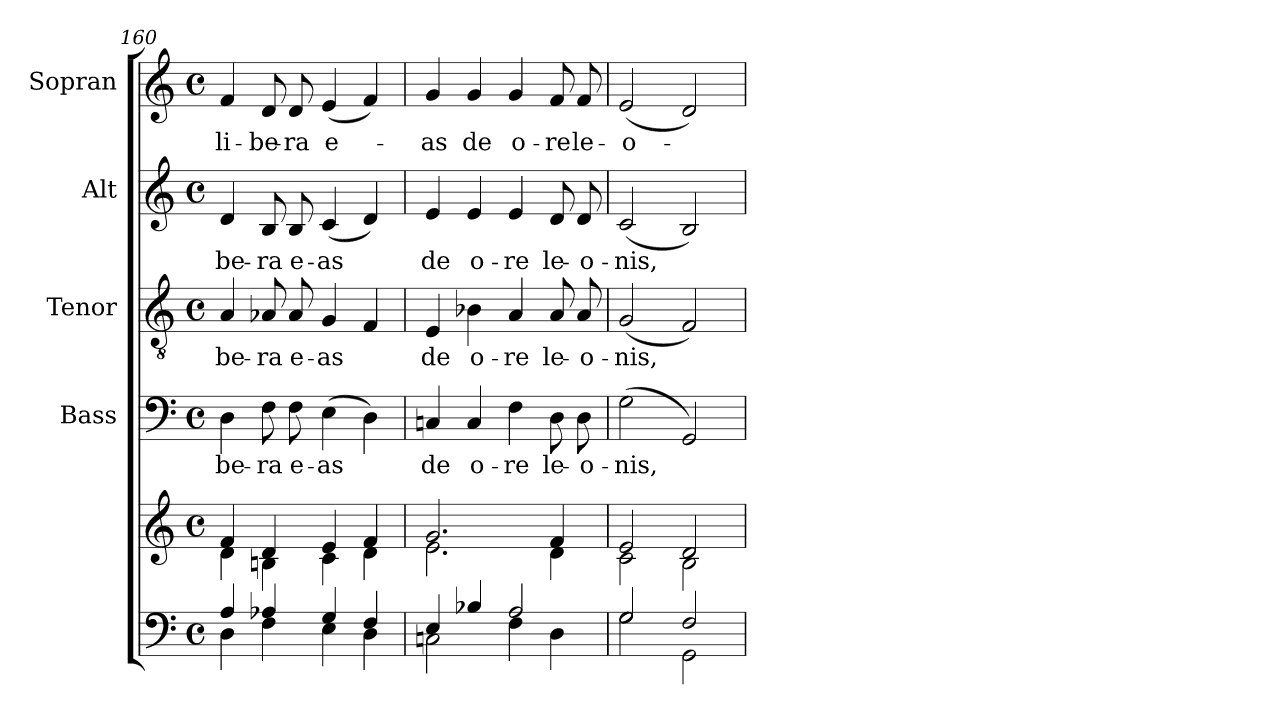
**kern	**kern	**kern	**text	**kern	**text	**kern	**text	**kern	**text
*part5	*part5	*part4	*part4	*part3	*part3	*part2	*part2	*part1	*part1
*staff6	*staff5	*staff4	*staff4	*staff3	*staff3	*staff2	*staff2	*staff1	*staff1
*	*	*I"Bass	*	*I"Tenor	*	*I"Alt	*	*I"Sopran	*
*	*	*I'B.	*	*I'T.	*	*I'A.	*	*I'S.	*
*clefF4	*clefG2	*clefF4	*	*clefGv2	*	*clefG2	*	*clefG2	*
*k[]	*k[]	*k[]	*	*k[]	*	*k[]	*	*k[]	*
*C:	*C:	*C:	*	*C:	*	*C:	*	*C:	*
*M4/4	*M4/4	*M4/4	*	*M4/4	*	*M4/4	*	*M4/4	*
*met(c)	*met(c)	*met(c)	*	*met(c)	*	*met(c)	*	*met(c)	*
=160	=160	=160	=160	=160	=160	=160	=160	=160	=160
*^	*^	*	*	*	*	*	*	*	*
!	!	!	!	!	!LO:LY:b	!	!LO:LY:b	!	!LO:LY:b	!	!LO:LY:b
4A/	4D\	4f/	4d\	4D\	-be-	4A/	-be-	4d/	-be-	4f/	li-
!	!	!	!	!	!LO:LY:b	!	!LO:LY:b	!	!LO:LY:b	!	!LO:LY:b
4A-X/	4F\	4d/	4Bn\	8F\	-ra	8A-X/	-ra	8B/	-ra	8d/	-be-
!	!	!	!	!	!LO:LY:b	!	!LO:LY:b	!	!LO:LY:b	!	!LO:LY:b
.	.	.	.	8F\	e-	8A-/	e-	8B/	e-	8d/	-ra
!	!	!	!	!	!LO:LY:b	!	!LO:LY:b	!	!LO:LY:b	!	!LO:LY:b
4G/	4E\	4e/	4c\	(>4E\	-as	4G/	-as	(<4c/	-as	(<4e/	e-
4F/	4D\	4f/	4d\	4D\)	.	4F/	.	4d/)	.	4f/)	.
=161	=161	=161	=161	=161	=161	=161	=161	=161	=161	=161	=161
!	!	!	!	!	!LO:LY:b	!	!LO:LY:b	!	!LO:LY:b	!	!LO:LY:b
4E/	2Cn\	2.g/	2.e\	4Cn/	de	4E/	de	4e/	de	4g/	-as
!	!	!	!	!	!LO:LY:b	!	!LO:LY:b	!	!LO:LY:b	!	!LO:LY:b
4B-X/	.	.	.	4C/	o-	4B-X\	o-	4e/	o-	4g/	de
!	!	!	!	!	!LO:LY:b	!	!LO:LY:b	!	!LO:LY:b	!	!LO:LY:b
2A/	4F\	.	.	4F\	-re	4A/	-re	4e/	-re	4g/	o-
!	!	!	!	!	!LO:LY:b	!	!LO:LY:b	!	!LO:LY:b	!	!LO:LY:b
.	4D\	4f/	4d\	8D\	le-	8A/	le-	8d/	le-	8f/	-re
!	!	!	!	!	!LO:LY:b	!	!LO:LY:b	!	!LO:LY:b	!	!LO:LY:b
.	.	.	.	8D\	-o-	8A/	-o-	8d/	-o-	8f/	le-
=162	=162	=162	=162	=162	=162	=162	=162	=162	=162	=162	=162
!	!	!	!	!	!LO:LY:b	!	!LO:LY:b	!	!LO:LY:b	!	!LO:LY:b
2G/	2G\	2e/	2c\	(>2G\	-nis,	(<2G/	-nis,	(<2c/	-nis,	(<2e/	-o-
2F/	2GG\	2d/	2B\	2GG/)	.	2F/)	.	2B/)	.	2d/)	.
*v	*v	*	*	*	*	*	*	*	*	*	*
*	*v	*v	*	*	*	*	*	*	*	*
=	=	=	=	=	=	=	=	=	=
*-	*-	*-	*-	*-	*-	*-	*-	*-	*-
